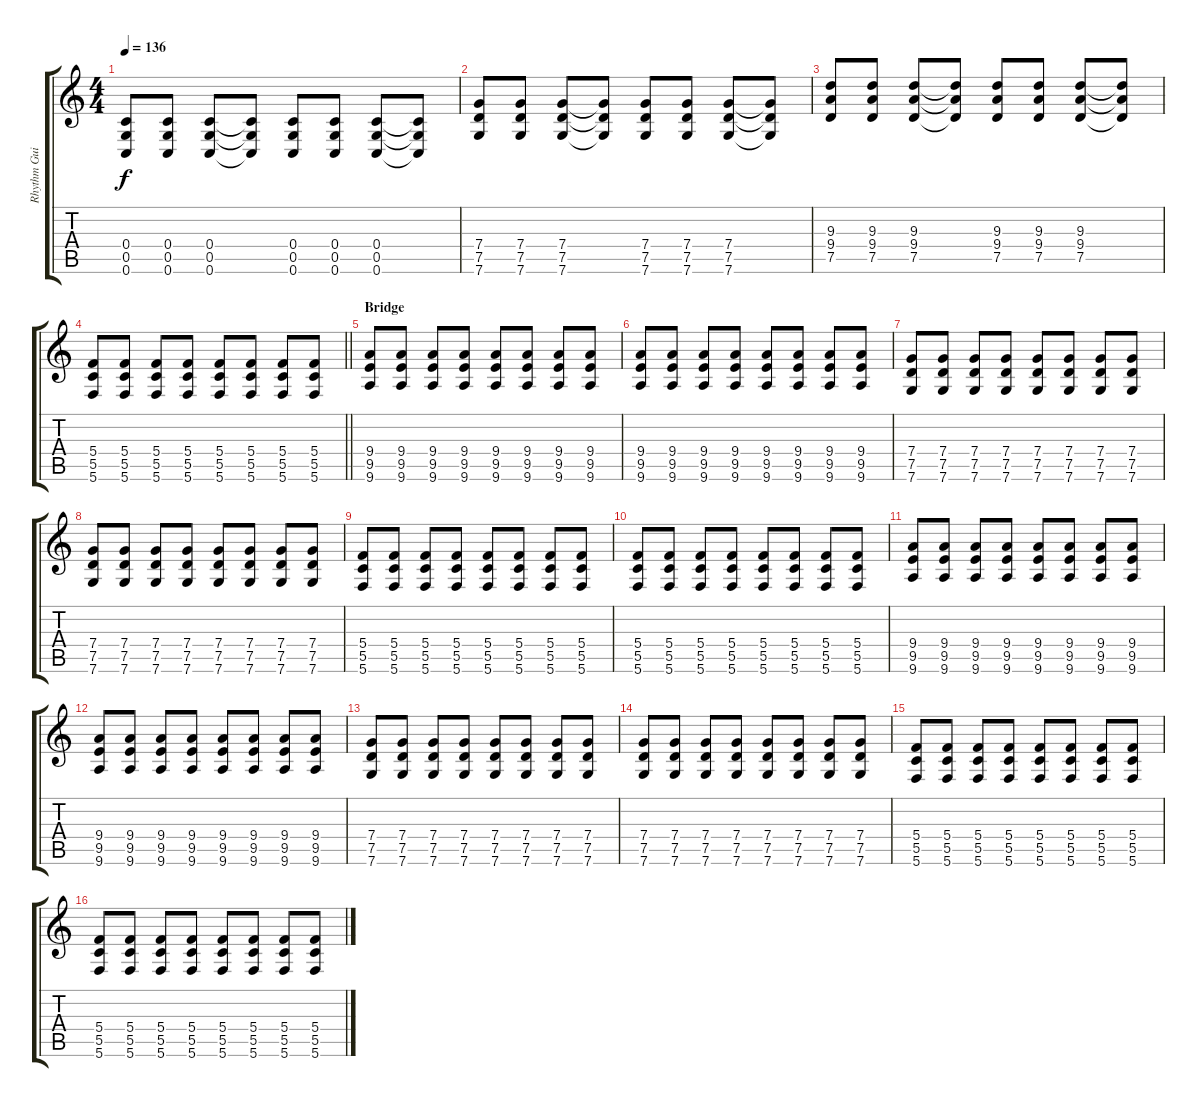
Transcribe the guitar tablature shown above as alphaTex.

\track ("Rhythm Guitar" "Rhythm Gui") {instrument distortionguitar}
\staff {score tabs}
\tuning (D4 A3 F3 C3 G2 C2) {hide}
\ts (4 4)
\tempo 136
\clef g2
\ks c
(0.4 0.5 0.6).8{dy f} (0.4 0.5 0.6).8 (0.4 0.5 0.6).8 (0.4{t} 0.5{t} 0.6{t}).8 (0.4 0.5 0.6).8 (0.4 0.5 0.6).8 (0.4 0.5 0.6).8 (0.4{t} 0.5{t} 0.6{t}).8 |
(7.4 7.5 7.6).8 (7.4 7.5 7.6).8 (7.4 7.5 7.6).8 (7.4{t} 7.5{t} 7.6{t}).8 (7.4 7.5 7.6).8 (7.4 7.5 7.6).8 (7.4 7.5 7.6).8 (7.4{t} 7.5{t} 7.6{t}).8 |
(9.3 9.4 7.5).8 (9.3 9.4 7.5).8 (9.3 9.4 7.5).8 (9.3{t} 9.4{t} 7.5{t}).8 (9.3 9.4 7.5).8 (9.3 9.4 7.5).8 (9.3 9.4 7.5).8 (9.3{t} 9.4{t} 7.5{t}).8 |
\barLineRight lightlight
(5.4 5.5 5.6).8 (5.4 5.5 5.6).8 (5.4 5.5 5.6).8 (5.4 5.5 5.6).8 (5.4 5.5 5.6).8 (5.4 5.5 5.6).8 (5.4 5.5 5.6).8 (5.4 5.5 5.6).8 |
\section ("" "Bridge")
(9.4 9.5 9.6).8 (9.4 9.5 9.6).8 (9.4 9.5 9.6).8 (9.4 9.5 9.6).8 (9.4 9.5 9.6).8 (9.4 9.5 9.6).8 (9.4 9.5 9.6).8 (9.4 9.5 9.6).8 |
(9.4 9.5 9.6).8 (9.4 9.5 9.6).8 (9.4 9.5 9.6).8 (9.4 9.5 9.6).8 (9.4 9.5 9.6).8 (9.4 9.5 9.6).8 (9.4 9.5 9.6).8 (9.4 9.5 9.6).8 |
(7.4 7.5 7.6).8 (7.4 7.5 7.6).8 (7.4 7.5 7.6).8 (7.4 7.5 7.6).8 (7.4 7.5 7.6).8 (7.4 7.5 7.6).8 (7.4 7.5 7.6).8 (7.4 7.5 7.6).8 |
(7.4 7.5 7.6).8 (7.4 7.5 7.6).8 (7.4 7.5 7.6).8 (7.4 7.5 7.6).8 (7.4 7.5 7.6).8 (7.4 7.5 7.6).8 (7.4 7.5 7.6).8 (7.4 7.5 7.6).8 |
(5.4 5.5 5.6).8 (5.4 5.5 5.6).8 (5.4 5.5 5.6).8 (5.4 5.5 5.6).8 (5.4 5.5 5.6).8 (5.4 5.5 5.6).8 (5.4 5.5 5.6).8 (5.4 5.5 5.6).8 |
(5.4 5.5 5.6).8 (5.4 5.5 5.6).8 (5.4 5.5 5.6).8 (5.4 5.5 5.6).8 (5.4 5.5 5.6).8 (5.4 5.5 5.6).8 (5.4 5.5 5.6).8 (5.4 5.5 5.6).8 |
(9.4 9.5 9.6).8 (9.4 9.5 9.6).8 (9.4 9.5 9.6).8 (9.4 9.5 9.6).8 (9.4 9.5 9.6).8 (9.4 9.5 9.6).8 (9.4 9.5 9.6).8 (9.4 9.5 9.6).8 |
(9.4 9.5 9.6).8 (9.4 9.5 9.6).8 (9.4 9.5 9.6).8 (9.4 9.5 9.6).8 (9.4 9.5 9.6).8 (9.4 9.5 9.6).8 (9.4 9.5 9.6).8 (9.4 9.5 9.6).8 |
(7.4 7.5 7.6).8 (7.4 7.5 7.6).8 (7.4 7.5 7.6).8 (7.4 7.5 7.6).8 (7.4 7.5 7.6).8 (7.4 7.5 7.6).8 (7.4 7.5 7.6).8 (7.4 7.5 7.6).8 |
(7.4 7.5 7.6).8 (7.4 7.5 7.6).8 (7.4 7.5 7.6).8 (7.4 7.5 7.6).8 (7.4 7.5 7.6).8 (7.4 7.5 7.6).8 (7.4 7.5 7.6).8 (7.4 7.5 7.6).8 |
(5.4 5.5 5.6).8 (5.4 5.5 5.6).8 (5.4 5.5 5.6).8 (5.4 5.5 5.6).8 (5.4 5.5 5.6).8 (5.4 5.5 5.6).8 (5.4 5.5 5.6).8 (5.4 5.5 5.6).8 |
(5.4 5.5 5.6).8 (5.4 5.5 5.6).8 (5.4 5.5 5.6).8 (5.4 5.5 5.6).8 (5.4 5.5 5.6).8 (5.4 5.5 5.6).8 (5.4 5.5 5.6).8 (5.4 5.5 5.6).8
